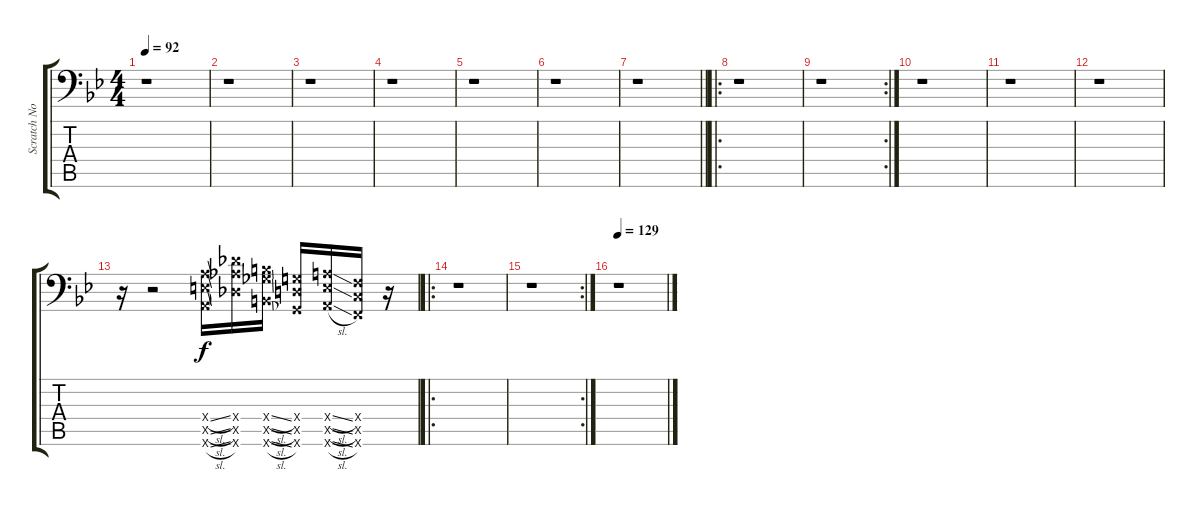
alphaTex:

\track ("Scratch Noise" "Scratch No") {instrument guitarfretnoise}
\staff {score tabs}
\tuning (B3 Gb3 D3 A2 E2 A1) {hide}
\ts (4 4)
\tempo 92
\clef f4
\ks bb
r.1{dy f instrument guitarfretnoise} |
r.1 |
r.1 |
r.1 |
r.1 |
r.1 |
\barLineRight lightlight
r.1 |
\ro
r.1 |
\rc 2
r.1 |
r.1 |
r.1 |
r.1 |
r.16 r.2 (12.4{sl x} 12.5{sl x} 12.6{sl x}).16 (16.4{x} 16.5{x} 16.6{x}).16 (14.4{sl x} 14.5{sl x} 14.6{sl x}).16 (10.4{x} 10.5{x} 10.6{x}).16 (12.4{sl x} 12.5{sl x} 12.6{sl x}).16 (8.4{x} 8.5{x} 8.6{x}).16 r.16 |
\ro
r.1 |
\rc 2
r.1 |
\tempo 129
r.1
